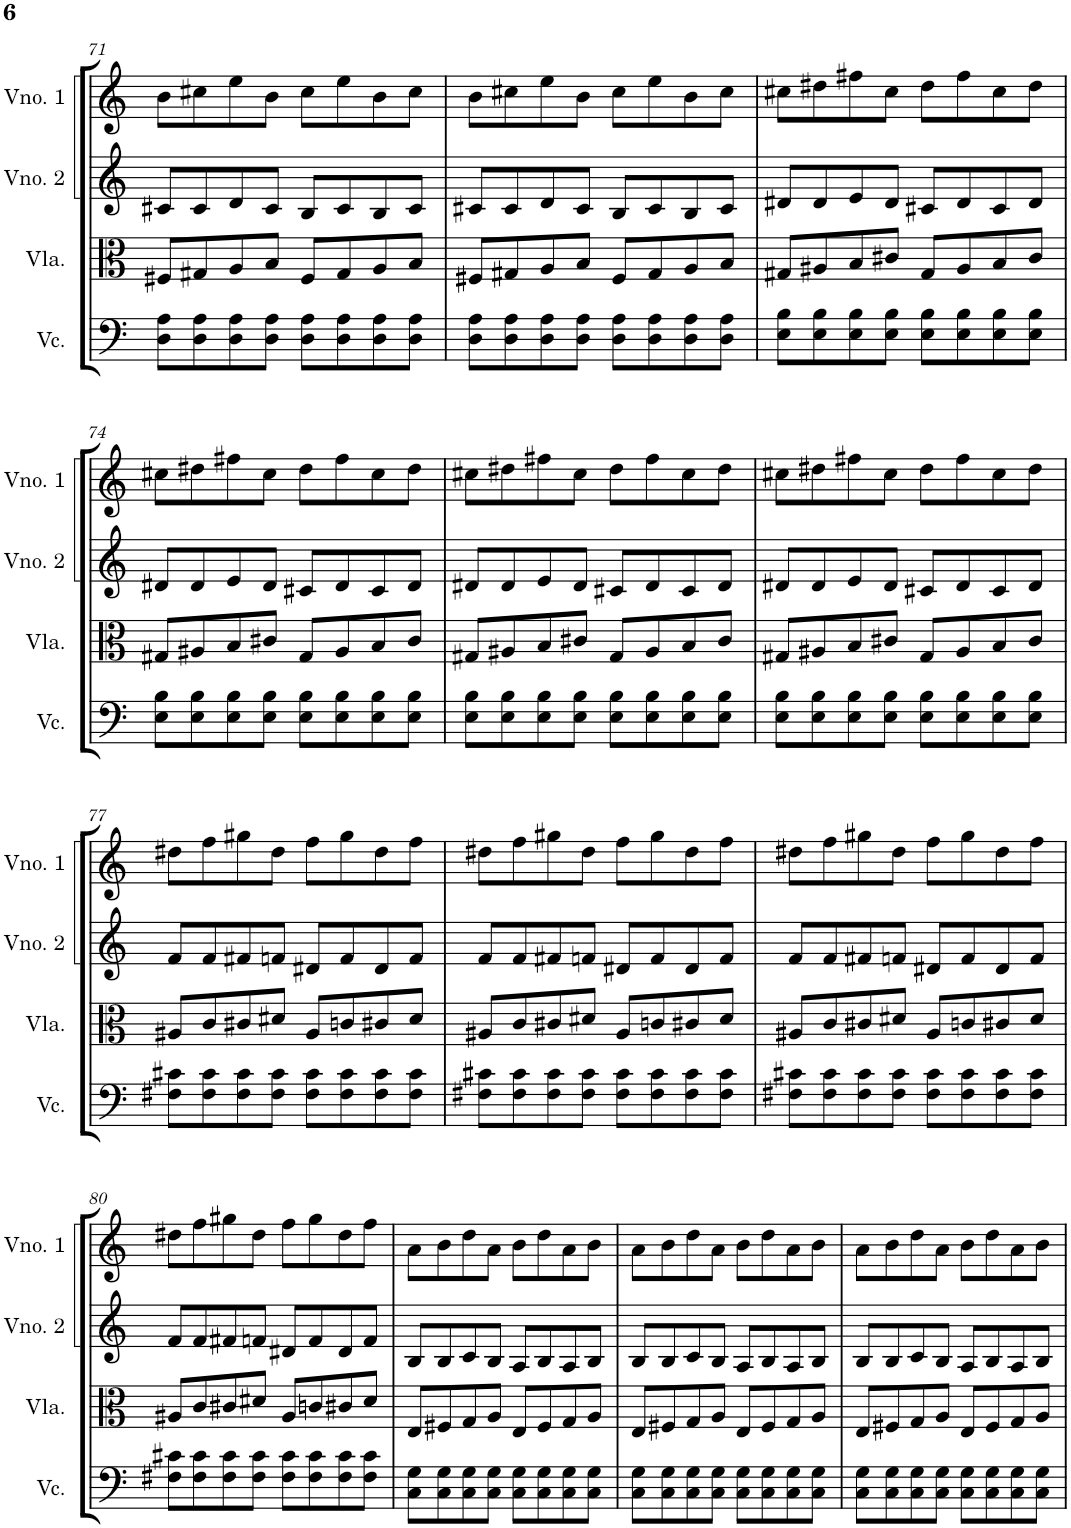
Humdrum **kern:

**kern	**kern	**kern	**kern
*part4	*part3	*part2	*part1
*staff4	*staff3	*staff2	*staff1
*I"Violoncelo	*I"Viola	*I"Violino 2	*I"Violino 1
*I'Vc.	*I'Vla.	*I'Vno. 2	*I'Vno. 1
!!LO:PB:g=z
*clefF4	*clefC3	*clefG2	*clefG2
*k[]	*k[]	*k[]	*k[]
*M4/4	*M4/4	*M4/4	*M4/4
=71	=71	=71	=71
8D\ 8A\L	8F#X/L	8c#X/L	8b\L
8D\ 8A\	8G#X/	8c#/	8cc#X\
8D\ 8A\	8A/	8d/	8ee\
8D\ 8A\J	8B/J	8c#/J	8b\J
8D\ 8A\L	8F#/L	8B/L	8cc#\L
8D\ 8A\	8G#/	8c#/	8ee\
8D\ 8A\	8A/	8B/	8b\
8D\ 8A\J	8B/J	8c#/J	8cc#\J
=72	=72	=72	=72
8D\ 8A\L	8F#X/L	8c#X/L	8b\L
8D\ 8A\	8G#X/	8c#/	8cc#X\
8D\ 8A\	8A/	8d/	8ee\
8D\ 8A\J	8B/J	8c#/J	8b\J
8D\ 8A\L	8F#/L	8B/L	8cc#\L
8D\ 8A\	8G#/	8c#/	8ee\
8D\ 8A\	8A/	8B/	8b\
8D\ 8A\J	8B/J	8c#/J	8cc#\J
=73	=73	=73	=73
8E\ 8B\L	8G#X/L	8d#X/L	8cc#X\L
8E\ 8B\	8A#X/	8d#/	8dd#X\
8E\ 8B\	8B/	8e/	8ff#X\
8E\ 8B\J	8c#X/J	8d#/J	8cc#\J
8E\ 8B\L	8G#/L	8c#X/L	8dd#\L
8E\ 8B\	8A#/	8d#/	8ff#\
8E\ 8B\	8B/	8c#/	8cc#\
8E\ 8B\J	8c#/J	8d#/J	8dd#\J
!!LO:LB:g=z
=74	=74	=74	=74
8E\ 8B\L	8G#X/L	8d#X/L	8cc#X\L
8E\ 8B\	8A#X/	8d#/	8dd#X\
8E\ 8B\	8B/	8e/	8ff#X\
8E\ 8B\J	8c#X/J	8d#/J	8cc#\J
8E\ 8B\L	8G#/L	8c#X/L	8dd#\L
8E\ 8B\	8A#/	8d#/	8ff#\
8E\ 8B\	8B/	8c#/	8cc#\
8E\ 8B\J	8c#/J	8d#/J	8dd#\J
=75	=75	=75	=75
8E\ 8B\L	8G#X/L	8d#X/L	8cc#X\L
8E\ 8B\	8A#X/	8d#/	8dd#X\
8E\ 8B\	8B/	8e/	8ff#X\
8E\ 8B\J	8c#X/J	8d#/J	8cc#\J
8E\ 8B\L	8G#/L	8c#X/L	8dd#\L
8E\ 8B\	8A#/	8d#/	8ff#\
8E\ 8B\	8B/	8c#/	8cc#\
8E\ 8B\J	8c#/J	8d#/J	8dd#\J
=76	=76	=76	=76
8E\ 8B\L	8G#X/L	8d#X/L	8cc#X\L
8E\ 8B\	8A#X/	8d#/	8dd#X\
8E\ 8B\	8B/	8e/	8ff#X\
8E\ 8B\J	8c#X/J	8d#/J	8cc#\J
8E\ 8B\L	8G#/L	8c#X/L	8dd#\L
8E\ 8B\	8A#/	8d#/	8ff#\
8E\ 8B\	8B/	8c#/	8cc#\
8E\ 8B\J	8c#/J	8d#/J	8dd#\J
!!LO:LB:g=z
=77	=77	=77	=77
8F#X\ 8c#X\L	8A#X/L	8f/L	8dd#X\L
8F#\ 8c#\	8c/	8f/	8ff\
8F#\ 8c#\	8c#X/	8f#X/	8gg#X\
8F#\ 8c#\J	8d#X/J	8fn/J	8dd#\J
8F#\ 8c#\L	8A#/L	8d#X/L	8ff\L
8F#\ 8c#\	8cn/	8f/	8gg#\
8F#\ 8c#\	8c#X/	8d#/	8dd#\
8F#\ 8c#\J	8d#/J	8f/J	8ff\J
=78	=78	=78	=78
8F#X\ 8c#X\L	8A#X/L	8f/L	8dd#X\L
8F#\ 8c#\	8c/	8f/	8ff\
8F#\ 8c#\	8c#X/	8f#X/	8gg#X\
8F#\ 8c#\J	8d#X/J	8fn/J	8dd#\J
8F#\ 8c#\L	8A#/L	8d#X/L	8ff\L
8F#\ 8c#\	8cn/	8f/	8gg#\
8F#\ 8c#\	8c#X/	8d#/	8dd#\
8F#\ 8c#\J	8d#/J	8f/J	8ff\J
=79	=79	=79	=79
8F#X\ 8c#X\L	8A#X/L	8f/L	8dd#X\L
8F#\ 8c#\	8c/	8f/	8ff\
8F#\ 8c#\	8c#X/	8f#X/	8gg#X\
8F#\ 8c#\J	8d#X/J	8fn/J	8dd#\J
8F#\ 8c#\L	8A#/L	8d#X/L	8ff\L
8F#\ 8c#\	8cn/	8f/	8gg#\
8F#\ 8c#\	8c#X/	8d#/	8dd#\
8F#\ 8c#\J	8d#/J	8f/J	8ff\J
!!LO:LB:g=z
=80	=80	=80	=80
8F#X\ 8c#X\L	8A#X/L	8f/L	8dd#X\L
8F#\ 8c#\	8c/	8f/	8ff\
8F#\ 8c#\	8c#X/	8f#X/	8gg#X\
8F#\ 8c#\J	8d#X/J	8fn/J	8dd#\J
8F#\ 8c#\L	8A#/L	8d#X/L	8ff\L
8F#\ 8c#\	8cn/	8f/	8gg#\
8F#\ 8c#\	8c#X/	8d#/	8dd#\
8F#\ 8c#\J	8d#/J	8f/J	8ff\J
=81	=81	=81	=81
8C\ 8G\L	8E/L	8B/L	8a\L
8C\ 8G\	8F#X/	8B/	8b\
8C\ 8G\	8G/	8c/	8dd\
8C\ 8G\J	8A/J	8B/J	8a\J
8C\ 8G\L	8E/L	8A/L	8b\L
8C\ 8G\	8F#/	8B/	8dd\
8C\ 8G\	8G/	8A/	8a\
8C\ 8G\J	8A/J	8B/J	8b\J
=82	=82	=82	=82
8C\ 8G\L	8E/L	8B/L	8a\L
8C\ 8G\	8F#X/	8B/	8b\
8C\ 8G\	8G/	8c/	8dd\
8C\ 8G\J	8A/J	8B/J	8a\J
8C\ 8G\L	8E/L	8A/L	8b\L
8C\ 8G\	8F#/	8B/	8dd\
8C\ 8G\	8G/	8A/	8a\
8C\ 8G\J	8A/J	8B/J	8b\J
=83	=83	=83	=83
8C\ 8G\L	8E/L	8B/L	8a\L
8C\ 8G\	8F#X/	8B/	8b\
8C\ 8G\	8G/	8c/	8dd\
8C\ 8G\J	8A/J	8B/J	8a\J
8C\ 8G\L	8E/L	8A/L	8b\L
8C\ 8G\	8F#/	8B/	8dd\
8C\ 8G\	8G/	8A/	8a\
8C\ 8G\J	8A/J	8B/J	8b\J
=	=	=	=
*-	*-	*-	*-
